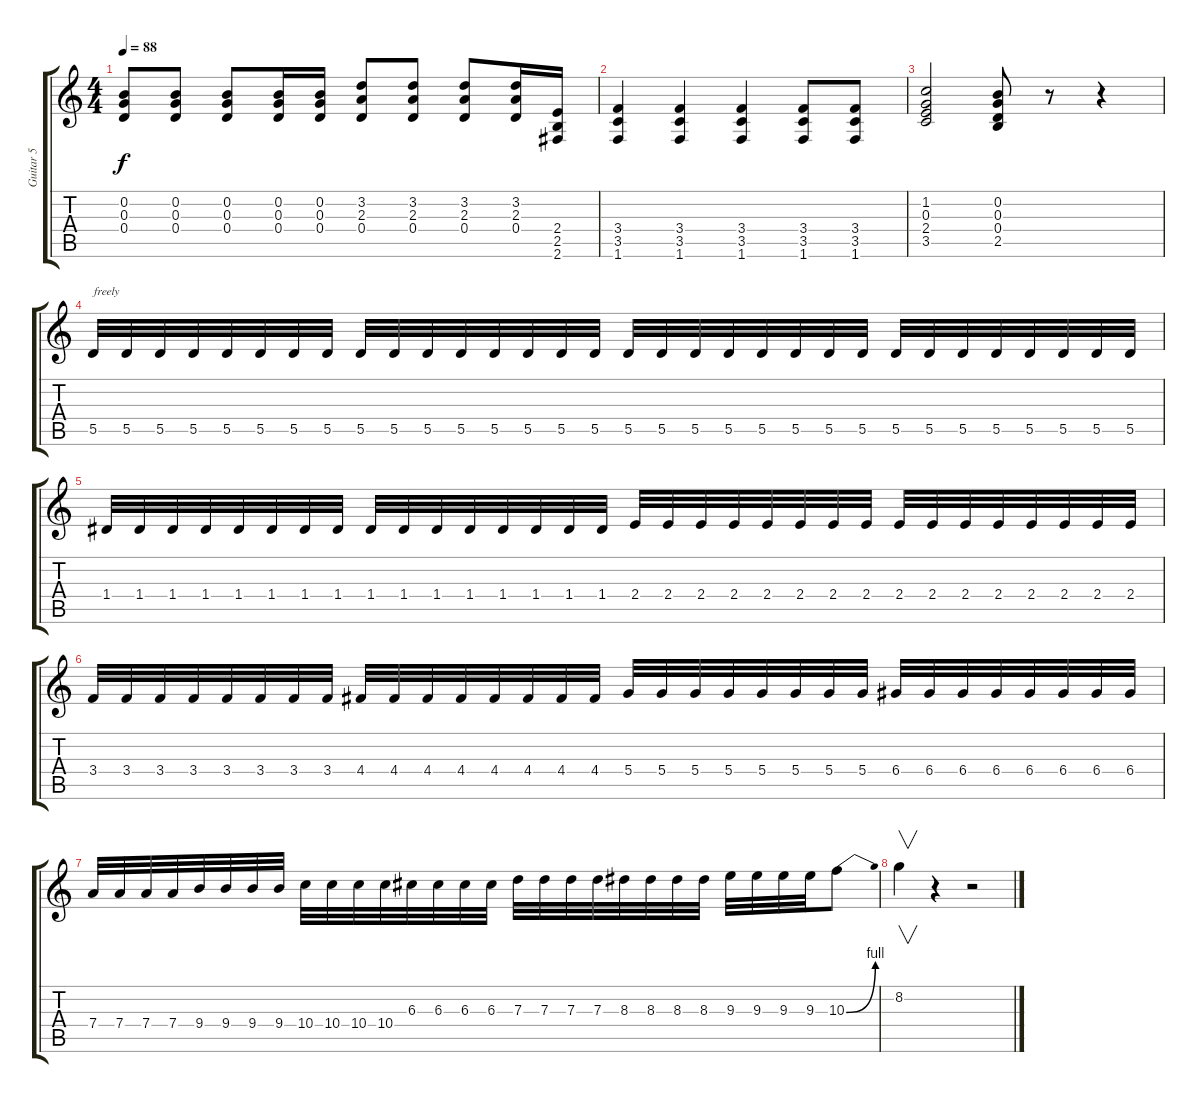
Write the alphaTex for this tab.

\track ("Guitar 5" "Guitar 5") {instrument distortionguitar}
\staff {score tabs}
\tuning (E4 B3 G3 D3 A2 E2) {hide}
\ts (4 4)
\tempo 88
\clef g2
\ks c
(0.2 0.3 0.4).8{dy f} (0.2 0.3 0.4).8 (0.2 0.3 0.4).8 (0.2 0.3 0.4).16 (0.2 0.3 0.4).16 (3.2 2.3 0.4).8 (3.2 2.3 0.4).8 (3.2 2.3 0.4).8 (3.2 2.3 0.4).16 (2.4 2.5 2.6).16 |
(3.4 3.5 1.6).4 (3.4 3.5 1.6).4 (3.4 3.5 1.6).4 (3.4 3.5 1.6).8 (3.4 3.5 1.6).8 |
(1.2 0.3 2.4 3.5).2 (0.2 0.3 0.4 2.5).8 r.8 r.4 |
5.5.32{txt "freely"} 5.5.32 5.5.32 5.5.32 5.5.32 5.5.32 5.5.32 5.5.32 5.5.32 5.5.32 5.5.32 5.5.32 5.5.32 5.5.32 5.5.32 5.5.32 5.5.32 5.5.32 5.5.32 5.5.32 5.5.32 5.5.32 5.5.32 5.5.32 5.5.32 5.5.32 5.5.32 5.5.32 5.5.32 5.5.32 5.5.32 5.5.32 |
1.4.32 1.4.32 1.4.32 1.4.32 1.4.32 1.4.32 1.4.32 1.4.32 1.4.32 1.4.32 1.4.32 1.4.32 1.4.32 1.4.32 1.4.32 1.4.32 2.4.32 2.4.32 2.4.32 2.4.32 2.4.32 2.4.32 2.4.32 2.4.32 2.4.32 2.4.32 2.4.32 2.4.32 2.4.32 2.4.32 2.4.32 2.4.32 |
3.4.32 3.4.32 3.4.32 3.4.32 3.4.32 3.4.32 3.4.32 3.4.32 4.4.32 4.4.32 4.4.32 4.4.32 4.4.32 4.4.32 4.4.32 4.4.32 5.4.32 5.4.32 5.4.32 5.4.32 5.4.32 5.4.32 5.4.32 5.4.32 6.4.32 6.4.32 6.4.32 6.4.32 6.4.32 6.4.32 6.4.32 6.4.32 |
7.4.32 7.4.32 7.4.32 7.4.32 9.4.32 9.4.32 9.4.32 9.4.32 10.4.32 10.4.32 10.4.32 10.4.32 6.3.32 6.3.32 6.3.32 6.3.32 7.3.32 7.3.32 7.3.32 7.3.32 8.3.32 8.3.32 8.3.32 8.3.32 9.3.32 9.3.32 9.3.32 9.3.32 10.3{be (bend 0 0 60 4)}.8 |
8.2.4{v} r.4 r.2
